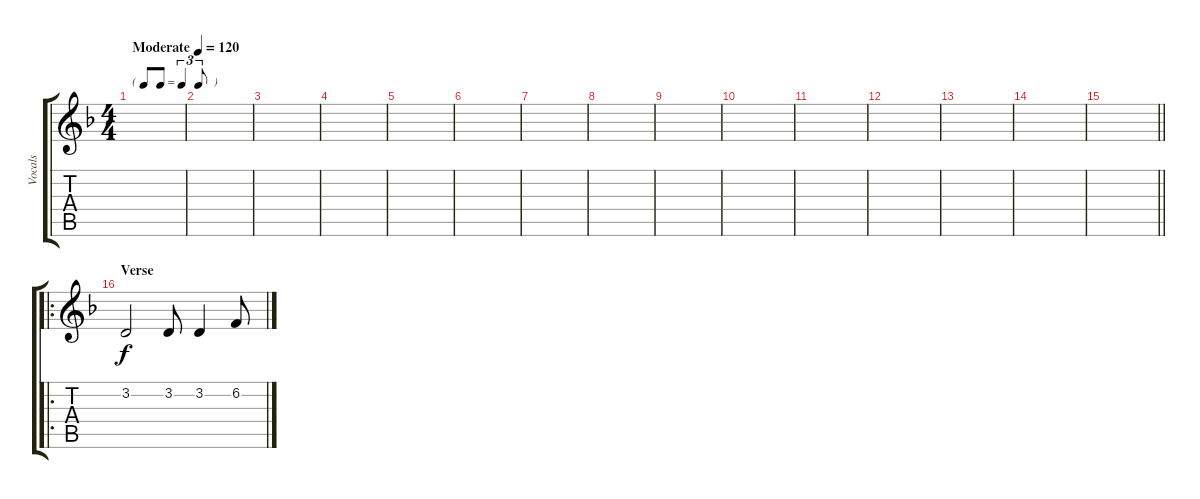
\track ("Vocals" "Vocals") {instrument clarinet}
\staff {score tabs}
\tuning (E4 B3 G3 D3 A2 E2) {hide}
\ts (4 4)
\tf triplet8th
\tempo (120 "Moderate")
\clef g2
\ks f
|
|
|
|
|
|
|
|
|
|
|
|
|
|
\barLineRight lightlight
|
\ro
\section ("" "Verse")
3.2.2 3.2.8 3.2.4 6.2.8
